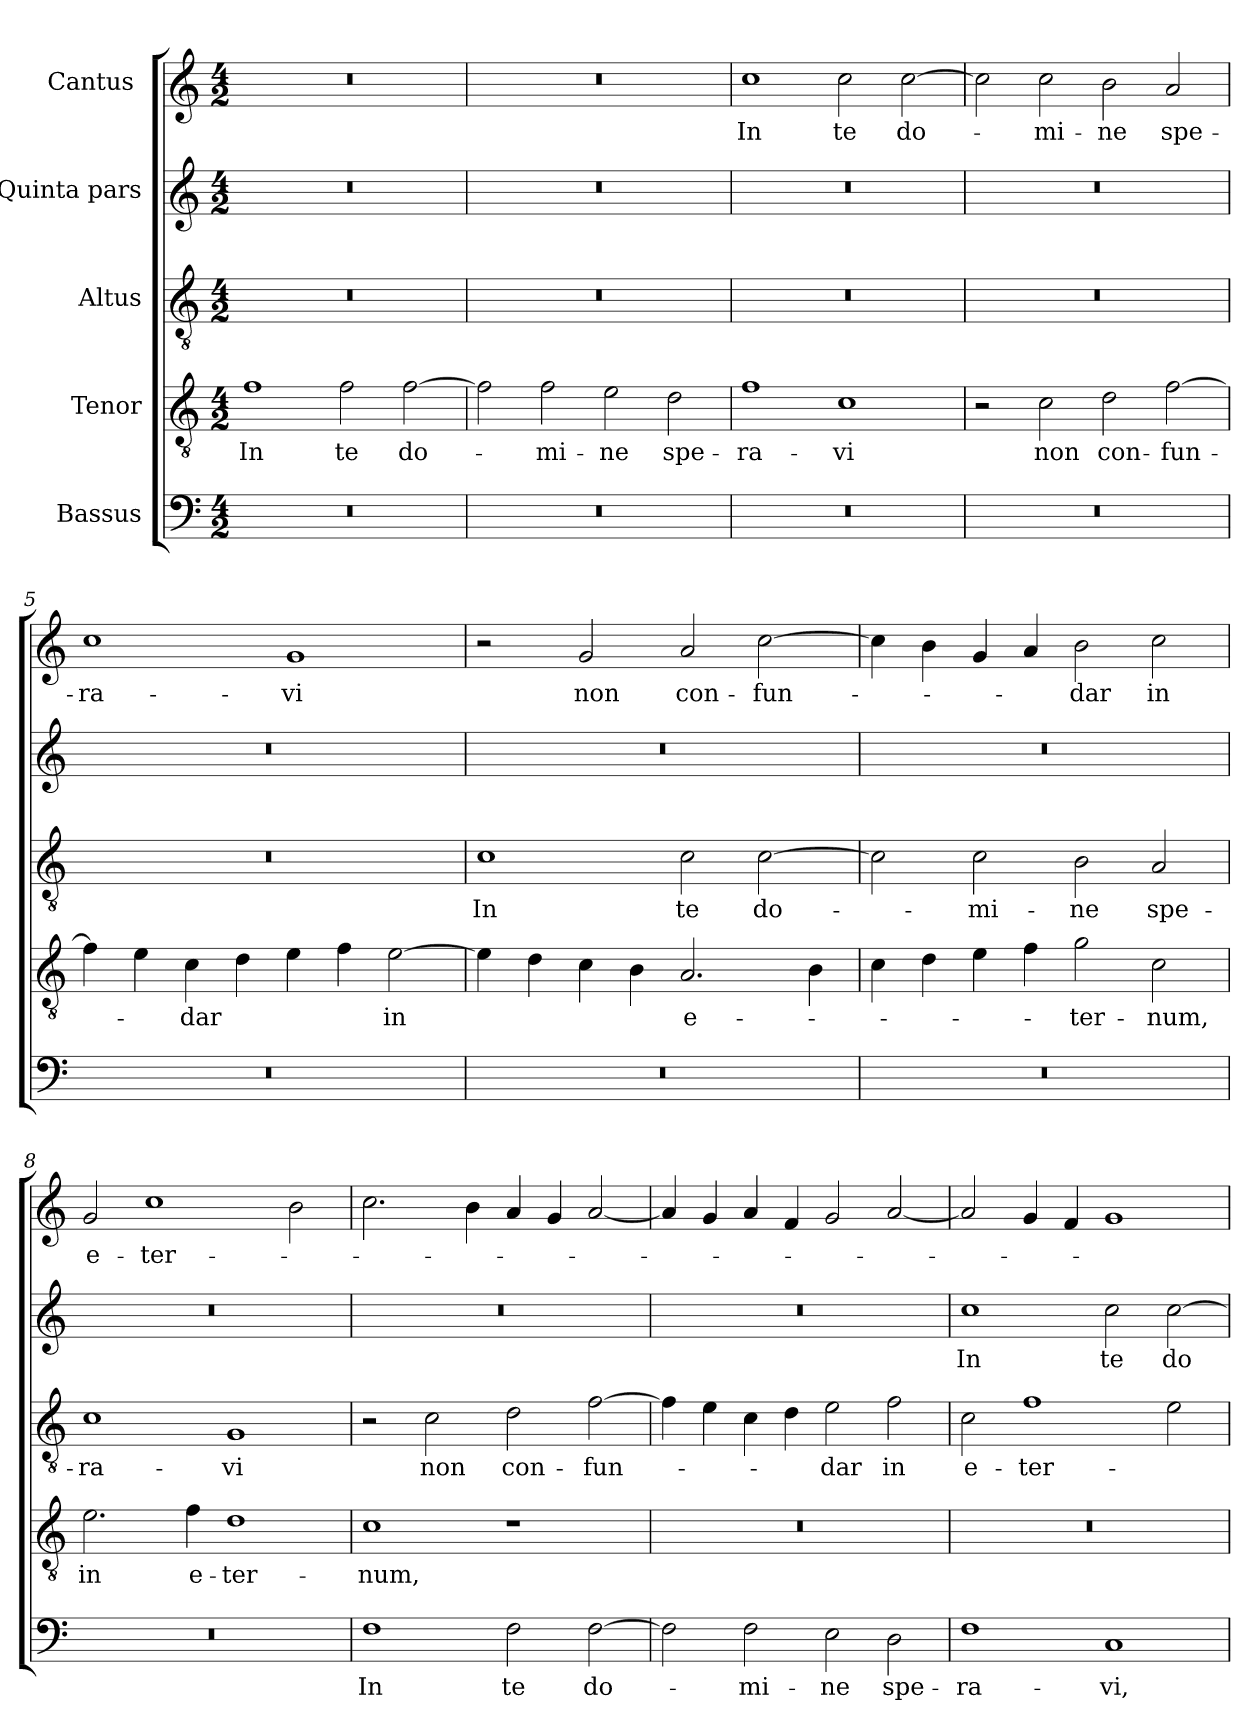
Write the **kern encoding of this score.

**kern	**text	**kern	**text	**kern	**text	**kern	**text	**kern	**text
*part5	*part5	*part4	*part4	*part3	*part3	*part2	*part2	*part1	*part1
*staff5	*staff5	*staff4	*staff4	*staff3	*staff3	*staff2	*staff2	*staff1	*staff1
*I"Bassus	*	*I"Tenor	*	*I"Altus	*	*I"Quinta pars	*	*I"Cantus 	*
*clefF4	*	*clefGv2	*	*clefGv2	*	*clefG2	*	*clefG2	*
*k[]	*	*k[]	*	*k[]	*	*k[]	*	*k[]	*
*M4/2	*	*M4/2	*	*M4/2	*	*M4/2	*	*M4/2	*
=1	=1	=1	=1	=1	=1	=1	=1	=1	=1
0r	.	1f\	In	0r	.	0r	.	0r	.
.	.	2f\	te	.	.	.	.	.	.
.	.	[2f\	do-	.	.	.	.	.	.
=2	=2	=2	=2	=2	=2	=2	=2	=2	=2
0r	.	2f\]	.	0r	.	0r	.	0r	.
.	.	2f\	-mi-	.	.	.	.	.	.
.	.	2e\	-ne	.	.	.	.	.	.
.	.	2d\	spe-	.	.	.	.	.	.
=3	=3	=3	=3	=3	=3	=3	=3	=3	=3
0r	.	1f\	-ra-	0r	.	0r	.	1cc\	In
.	.	1c\	-vi	.	.	.	.	2cc\	te
.	.	.	.	.	.	.	.	[2cc\	do-
=4	=4	=4	=4	=4	=4	=4	=4	=4	=4
0r	.	2r	.	0r	.	0r	.	2cc\]	.
.	.	2c\	non	.	.	.	.	2cc\	-mi-
.	.	2d\	con-	.	.	.	.	2b\	-ne
.	.	[2f\	-fun-	.	.	.	.	2a/	spe-
=5	=5	=5	=5	=5	=5	=5	=5	=5	=5
0r	.	4f\]	.	0r	.	0r	.	1cc\	-ra-
.	.	4e\	.	.	.	.	.	.	.
.	.	4c\	-dar	.	.	.	.	.	.
.	.	4d\	.	.	.	.	.	.	.
.	.	4e\	.	.	.	.	.	1g/	-vi
.	.	4f\	.	.	.	.	.	.	.
.	.	[2e\	in	.	.	.	.	.	.
=6	=6	=6	=6	=6	=6	=6	=6	=6	=6
0r	.	4e\]	.	1c\	In	0r	.	2r	.
.	.	4d\	.	.	.	.	.	.	.
.	.	4c\	.	.	.	.	.	2g/	non
.	.	4B\	.	.	.	.	.	.	.
.	.	2.A/	e-	2c\	te	.	.	2a/	con-
.	.	.	.	[2c\	do-	.	.	[2cc\	-fun-
.	.	4B\	.	.	.	.	.	.	.
=7	=7	=7	=7	=7	=7	=7	=7	=7	=7
0r	.	4c\	.	2c\]	.	0r	.	4cc\]	.
.	.	4d\	.	.	.	.	.	4b\	.
.	.	4e\	.	2c\	-mi-	.	.	4g/	.
.	.	4f\	.	.	.	.	.	4a/	.
.	.	2g\	-ter-	2B\	-ne	.	.	2b\	-dar
.	.	2c\	-num,	2A/	spe-	.	.	2cc\	in
=8	=8	=8	=8	=8	=8	=8	=8	=8	=8
0r	.	2.e\	in	1c\	-ra-	0r	.	2g/	e-
.	.	.	.	.	.	.	.	1cc\	-ter-
.	.	4f\	e-	.	.	.	.	.	.
.	.	1d\	-ter-	1G/	-vi	.	.	.	.
.	.	.	.	.	.	.	.	2b\	.
=9	=9	=9	=9	=9	=9	=9	=9	=9	=9
1F\	In	1c\	-num,	2r	.	0r	.	2.cc\	.
.	.	.	.	2c\	non	.	.	.	.
.	.	.	.	.	.	.	.	4b\	.
2F\	te	1r	.	2d\	con-	.	.	4a/	.
.	.	.	.	.	.	.	.	4g/	.
[2F\	do-	.	.	[2f\	-fun-	.	.	[2a/	.
=10	=10	=10	=10	=10	=10	=10	=10	=10	=10
2F\]	.	0r	.	4f\]	.	0r	.	4a/]	.
.	.	.	.	4e\	.	.	.	4g/	.
2F\	-mi-	.	.	4c\	.	.	.	4a/	.
.	.	.	.	4d\	.	.	.	4f/	.
2E\	-ne	.	.	2e\	-dar	.	.	2g/	.
2D\	spe-	.	.	2f\	in	.	.	[2a/	.
=11	=11	=11	=11	=11	=11	=11	=11	=11	=11
1F\	-ra-	0r	.	2c\	e-	1cc\	In	2a/]	.
.	.	.	.	1f\	-ter-	.	.	4g/	.
.	.	.	.	.	.	.	.	4f/	.
1C/	-vi,	.	.	.	.	2cc\	te	1g/	.
.	.	.	.	2e\	.	[2cc\	do-	.	.
=	=	=	=	=	=	=	=	=	=
*-	*-	*-	*-	*-	*-	*-	*-	*-	*-
